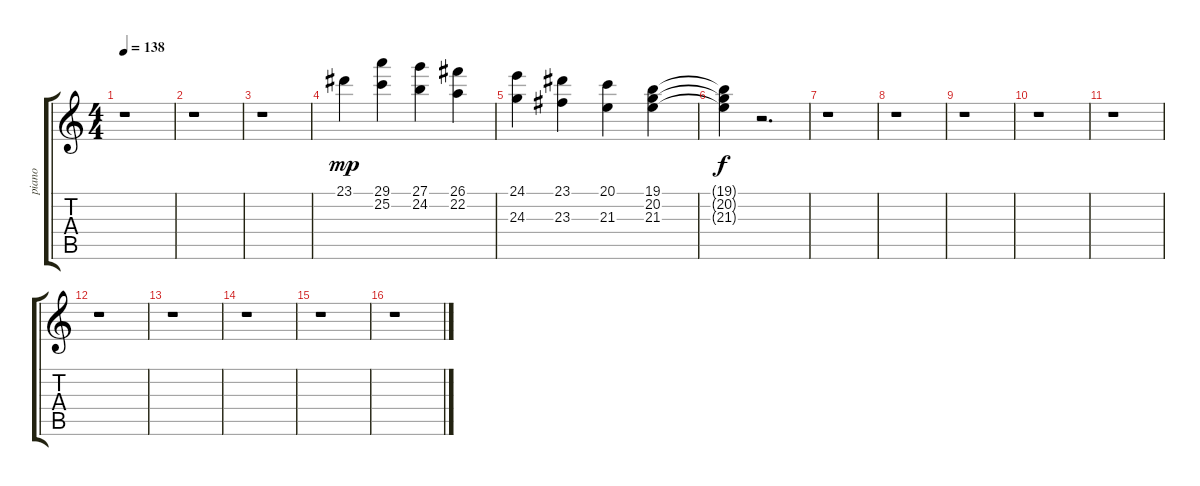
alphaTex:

\track ("piano   " "piano   ") {instrument brightacousticpiano}
\staff {score tabs}
\tuning (E4 B3 G3 D3 A2 E2) {hide}
\ts (4 4)
\tempo 138
\clef g2
\ks c
r.1{dy mf} |
r.1 |
r.1 |
23.1.4{dy mp} (29.1 25.2).4 (27.1 24.2).4 (26.1 22.2).4 |
(24.1 24.3).4 (23.1 23.3).4 (20.1 21.3).4 (19.1 20.2 21.3).4 |
(19.1{t} 20.2{t} 21.3{t}).4{dy f} r.2{d} |
r.1 |
r.1 |
r.1 |
r.1 |
r.1 |
r.1 |
r.1 |
r.1 |
r.1 |
r.1
